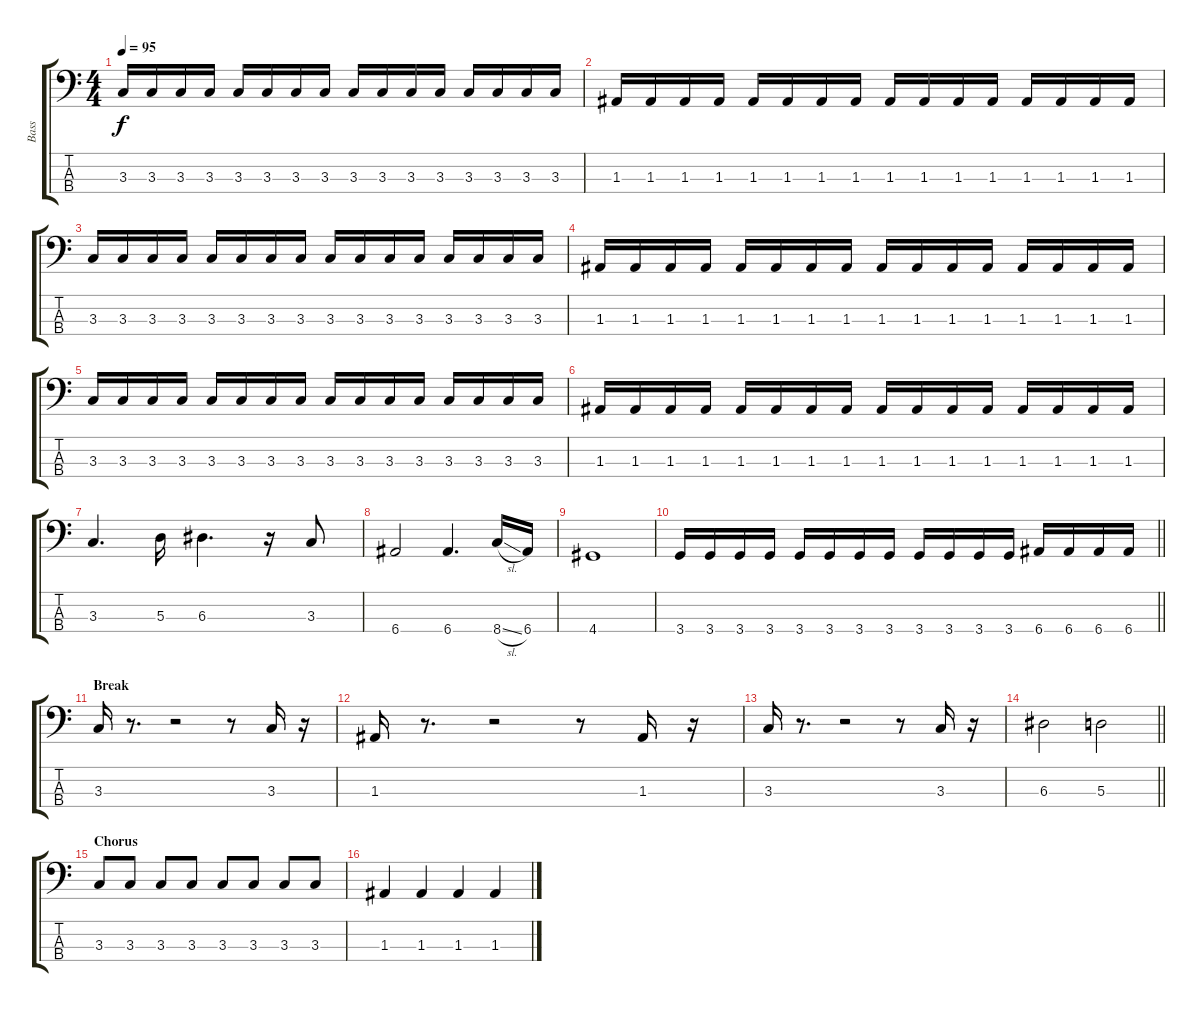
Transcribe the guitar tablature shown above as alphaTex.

\track ("Bass" "Bass") {instrument electricbasspick}
\staff {score tabs}
\tuning (G2 D2 A1 E1) {hide}
\ts (4 4)
\tempo 95
\clef f4
\ks c
3.3.16{dy f} 3.3.16 3.3.16 3.3.16 3.3.16 3.3.16 3.3.16 3.3.16 3.3.16 3.3.16 3.3.16 3.3.16 3.3.16 3.3.16 3.3.16 3.3.16 |
1.3.16 1.3.16 1.3.16 1.3.16 1.3.16 1.3.16 1.3.16 1.3.16 1.3.16 1.3.16 1.3.16 1.3.16 1.3.16 1.3.16 1.3.16 1.3.16 |
3.3.16 3.3.16 3.3.16 3.3.16 3.3.16 3.3.16 3.3.16 3.3.16 3.3.16 3.3.16 3.3.16 3.3.16 3.3.16 3.3.16 3.3.16 3.3.16 |
1.3.16 1.3.16 1.3.16 1.3.16 1.3.16 1.3.16 1.3.16 1.3.16 1.3.16 1.3.16 1.3.16 1.3.16 1.3.16 1.3.16 1.3.16 1.3.16 |
3.3.16 3.3.16 3.3.16 3.3.16 3.3.16 3.3.16 3.3.16 3.3.16 3.3.16 3.3.16 3.3.16 3.3.16 3.3.16 3.3.16 3.3.16 3.3.16 |
1.3.16 1.3.16 1.3.16 1.3.16 1.3.16 1.3.16 1.3.16 1.3.16 1.3.16 1.3.16 1.3.16 1.3.16 1.3.16 1.3.16 1.3.16 1.3.16 |
3.3.4{d} 5.3.16 6.3.4{d} r.16 3.3.8 |
6.4.2 6.4.4{d} 8.4{sl}.16 6.4.16 |
4.4.1 |
\barLineRight lightlight
3.4.16 3.4.16 3.4.16 3.4.16 3.4.16 3.4.16 3.4.16 3.4.16 3.4.16 3.4.16 3.4.16 3.4.16 6.4.16 6.4.16 6.4.16 6.4.16 |
\section ("" "Break")
3.3.16 r.8{d} r.2 r.8 3.3.16 r.16 |
1.3.16 r.8{d} r.2 r.8 1.3.16 r.16 |
3.3.16 r.8{d} r.2 r.8 3.3.16 r.16 |
\barLineRight lightlight
6.3.2 5.3.2 |
\section ("" "Chorus")
3.3.8 3.3.8 3.3.8 3.3.8 3.3.8 3.3.8 3.3.8 3.3.8 |
1.3.4 1.3.4 1.3.4 1.3.4
